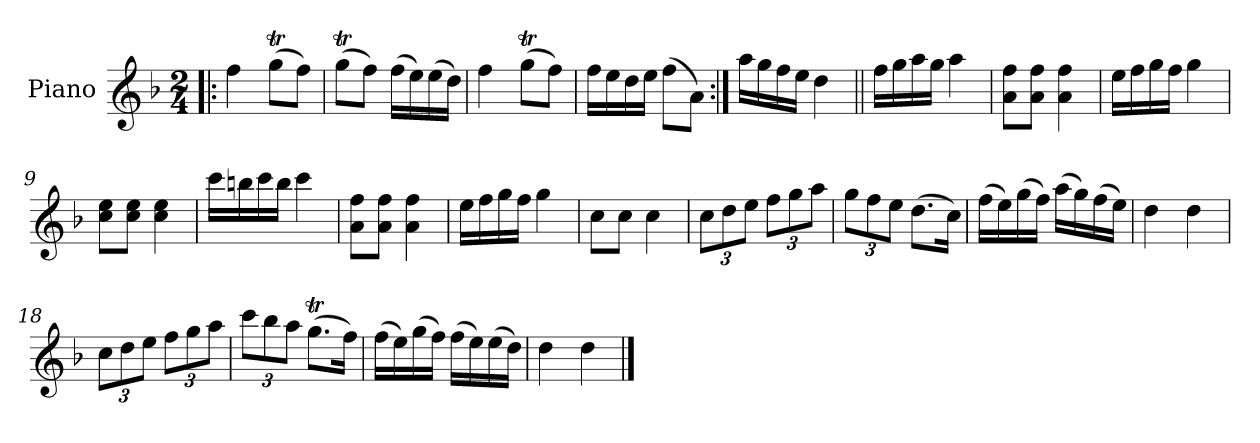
**kern
*part1
*staff1
*I"Piano
*I'Pno.
*clefG2
*k[b-]
*d:
*M2/4
=1!|:
4ff\
(>8ggT\L
8ff\J)
=2
(>8ggT\L
8ff\J)
(>16ff\LL
16ee\)
(>16ee\
16dd\JJ)
=3
4ff\
(>8ggT\L
8ff\J)
=4
16ff\LL
16ee\
16dd\
16ee\JJ
(>8ff\L
8a\J)
=5:|!
16aa\LL
16gg\
16ff\
16ee\JJ
4dd\
!!LO:LB:g=z
=6||
16ff\LL
16gg\
16aa\
16gg\JJ
4aa\
=7
8a\ 8ff\L
8a\ 8ff\J
4a\ 4ff\
=8
16ee\LL
16ff\
16gg\
16ff\JJ
4gg\
=9
8cc\ 8ee\L
8cc\ 8ee\J
4cc\ 4ee\
=10
16ccc\LL
16bbn\
16ccc\
16bb\JJ
4ccc\
=11
8a\ 8ff\L
8a\ 8ff\J
4a\ 4ff\
!!LO:LB:g=z
=12
16ee\LL
16ff\
16gg\
16ff\JJ
4gg\
=13
8cc\L
8cc\J
4cc\
=14
*Xbrackettup
12cc\L
12dd\
12ee\J
12ff\L
12gg\
12aa\J
=15
12gg\L
12ff\
12ee\J
(>8.dd\L
16cc\Jk)
=16
(>16ff\LL
16ee\)
(>16gg\
16ff\JJ)
(>16aa\LL
16gg\)
(>16ff\
16ee\JJ)
!!LO:LB:g=z
=17
4dd\
4dd\
=18
12cc\L
12dd\
12ee\J
12ff\L
12gg\
12aa\J
=19
12ccc\L
12bb-\
12aa\J
(>8.ggT\L
16ff\Jk)
=20
(>16ff\LL
16ee\)
(>16gg\
16ff\JJ)
(>16ff\LL
16ee\)
(>16ee\
16dd\JJ)
=21
4dd\
4dd\
==
*-
